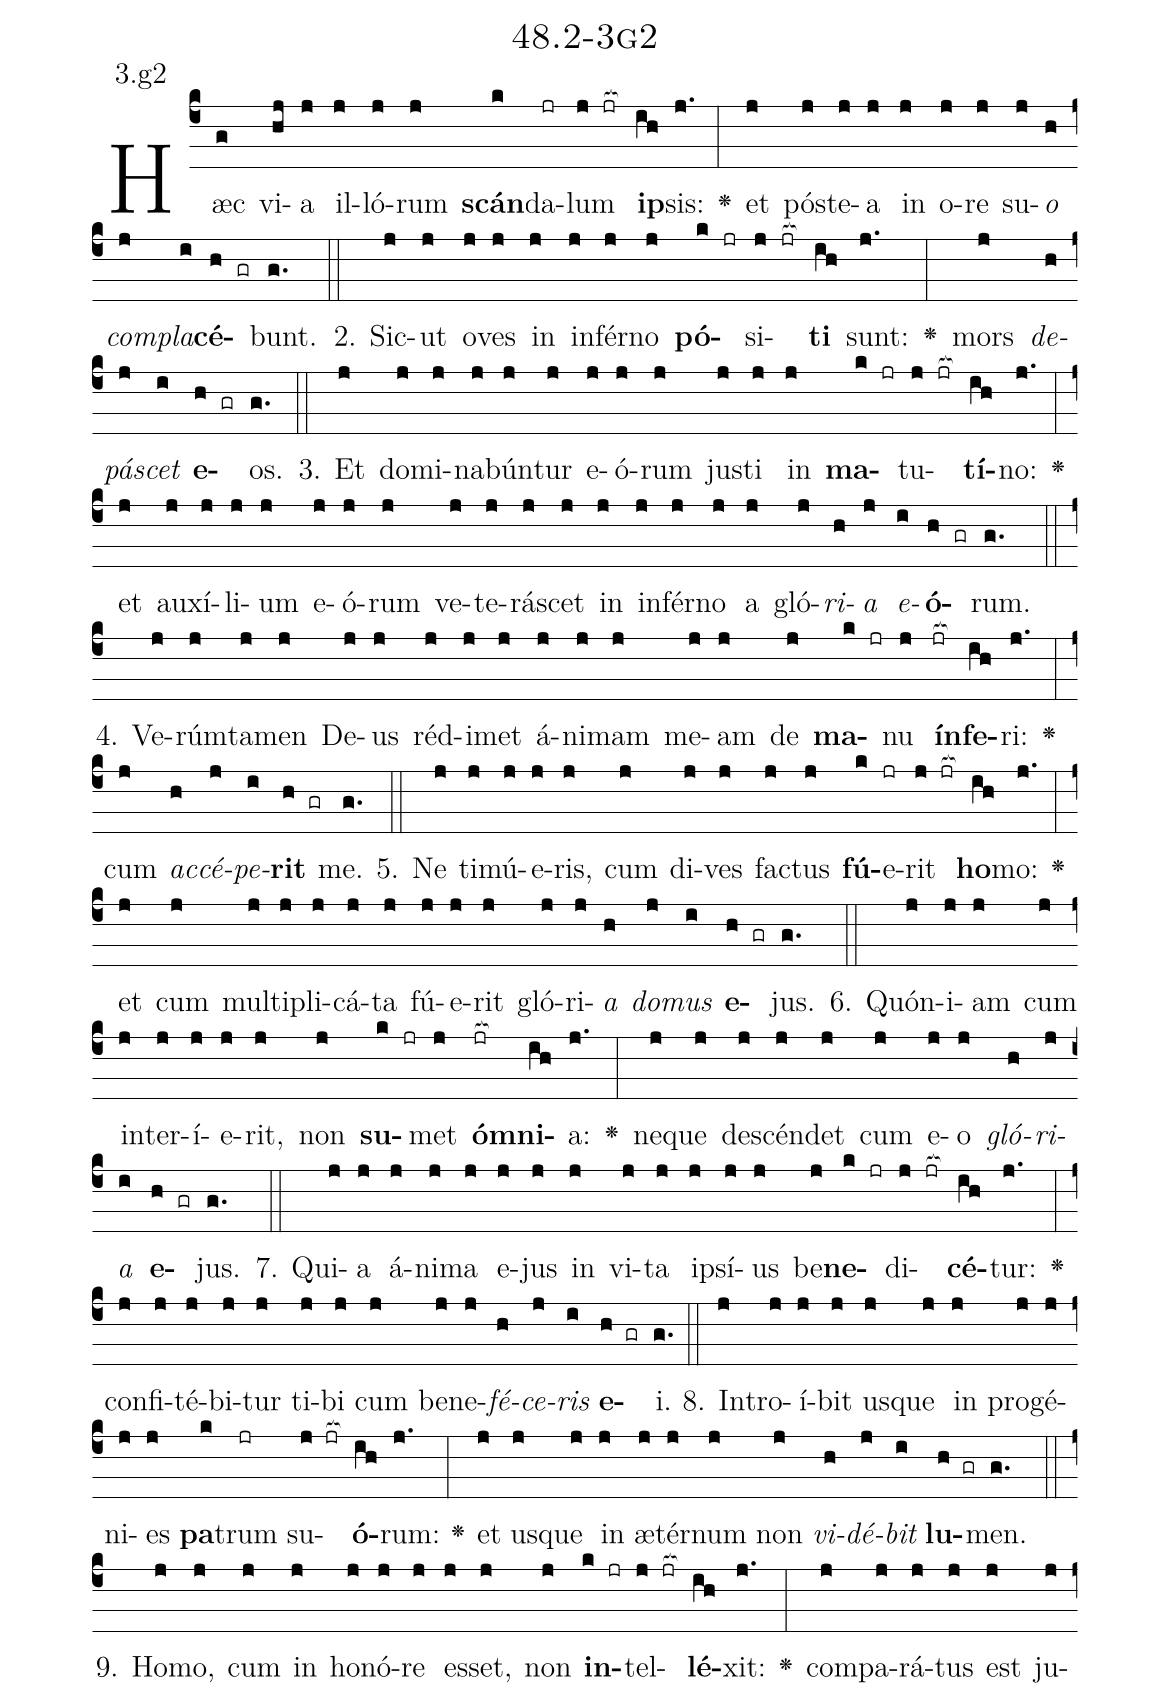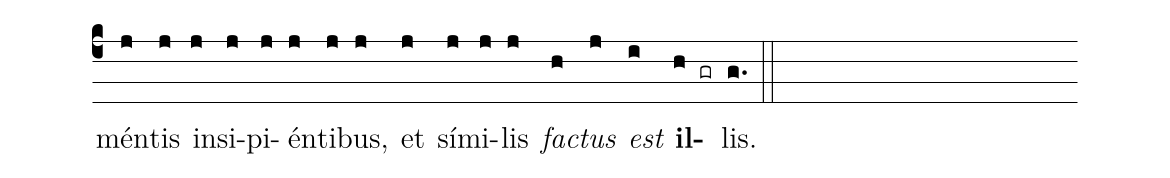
name: 48.2-3g2;
annotation: 3.g2;
%%
(c4)Hæc(g) vi(hj)a(j) il(j)ló(j)rum(j) <b>scán</b>(k)da(jr)lum(j jr[ocb:1{]) <b>ip</b>(ih[ocb:0}])sis:(j.) <v>\greheightstar</v>(:) et(j) póst(j)e(j)a(j) in(j) o(j)re(j) su(j)<i>o</i>(h) <i>com</i>(j)<i>pla</i>(i)<b>cé</b>(h gr)bunt.(g.) (::)
2. Sic(j)ut(j) o(j)ves(j) in(j) in(j)fér(j)no(j) <b>pó</b>(k jr)si(j jr[ocb:1{])<b>ti</b>(ih[ocb:0}]) sunt:(j.) <v>\greheightstar</v>(:) mors(j) <i>de</i>(h)<i>pá</i>(j)<i>scet</i>(i) <b>e</b>(h gr)os.(g.) (::)
3. Et(j) do(j)mi(j)na(j)bún(j)tur(j) e(j)ó(j)rum(j) jus(j)ti(j) in(j) <b>ma</b>(k jr)tu(j jr[ocb:1{])<b>tí</b>(ih[ocb:0}])no:(j.) <v>\greheightstar</v>(:) et(j) au(j)xí(j)li(j)um(j) e(j)ó(j)rum(j) ve(j)te(j)rá(j)scet(j) in(j) in(j)fér(j)no(j) a(j) gló(j)<i>ri</i>(h)<i>a</i>(j) <i>e</i>(i)<b>ó</b>(h gr)rum.(g.) (::)
4. Ve(j)rúm(j)ta(j)men(j) De(j)us(j) réd(j)i(j)met(j) á(j)ni(j)mam(j) me(j)am(j) de(j) <b>ma</b>(k jr)nu(j) <b>ín</b>(jr[ocb:1{])<b>fe</b>(ih[ocb:0}])ri:(j.) <v>\greheightstar</v>(:) cum(j) <i>ac</i>(h)<i>cé</i>(j)<i>pe</i>(i)<b>rit</b>(h gr) me.(g.) (::)
5. Ne(j) ti(j)mú(j)e(j)ris,(j) cum(j) di(j)ves(j) fac(j)tus(j) <b>fú</b>(k)e(jr)rit(j jr[ocb:1{]) <b>ho</b>(ih[ocb:0}])mo:(j.) <v>\greheightstar</v>(:) et(j) cum(j) mul(j)ti(j)pli(j)cá(j)ta(j) fú(j)e(j)rit(j) gló(j)ri(j)<i>a</i>(h) <i>do</i>(j)<i>mus</i>(i) <b>e</b>(h gr)jus.(g.) (::)
6. Quón(j)i(j)am(j) cum(j) in(j)ter(j)í(j)e(j)rit,(j) non(j) <b>su</b>(k jr)met(j) <b>óm</b>(jr[ocb:1{])<b>ni</b>(ih[ocb:0}])a:(j.) <v>\greheightstar</v>(:) ne(j)que(j) de(j)scén(j)det(j) cum(j) e(j)o(j) <i>gló</i>(h)<i>ri</i>(j)<i>a</i>(i) <b>e</b>(h gr)jus.(g.) (::)
7. Qui(j)a(j) á(j)ni(j)ma(j) e(j)jus(j) in(j) vi(j)ta(j) ip(j)sí(j)us(j) be(j)<b>ne</b>(k jr)di(j jr[ocb:1{])<b>cé</b>(ih[ocb:0}])tur:(j.) <v>\greheightstar</v>(:) con(j)fi(j)té(j)bi(j)tur(j) ti(j)bi(j) cum(j) be(j)ne(j)<i>fé</i>(h)<i>ce</i>(j)<i>ris</i>(i) <b>e</b>(h gr)i.(g.) (::)
8. In(j)tro(j)í(j)bit(j) us(j)que(j) in(j) pro(j)gé(j)ni(j)es(j) <b>pa</b>(k)trum(jr) su(j jr[ocb:1{])<b>ó</b>(ih[ocb:0}])rum:(j.) <v>\greheightstar</v>(:) et(j) us(j)que(j) in(j) æ(j)tér(j)num(j) non(j) <i>vi</i>(h)<i>dé</i>(j)<i>bit</i>(i) <b>lu</b>(h gr)men.(g.) (::)
9. Ho(j)mo,(j) cum(j) in(j) ho(j)nó(j)re(j) es(j)set,(j) non(j) <b>in</b>(k jr)tel(j jr[ocb:1{])<b>lé</b>(ih[ocb:0}])xit:(j.) <v>\greheightstar</v>(:) com(j)pa(j)rá(j)tus(j) est(j) ju(j)mén(j)tis(j) in(j)si(j)pi(j)én(j)ti(j)bus,(j) et(j) sí(j)mi(j)lis(j) <i>fac</i>(h)<i>tus</i>(j) <i>est</i>(i) <b>il</b>(h gr)lis.(g.) (::)
